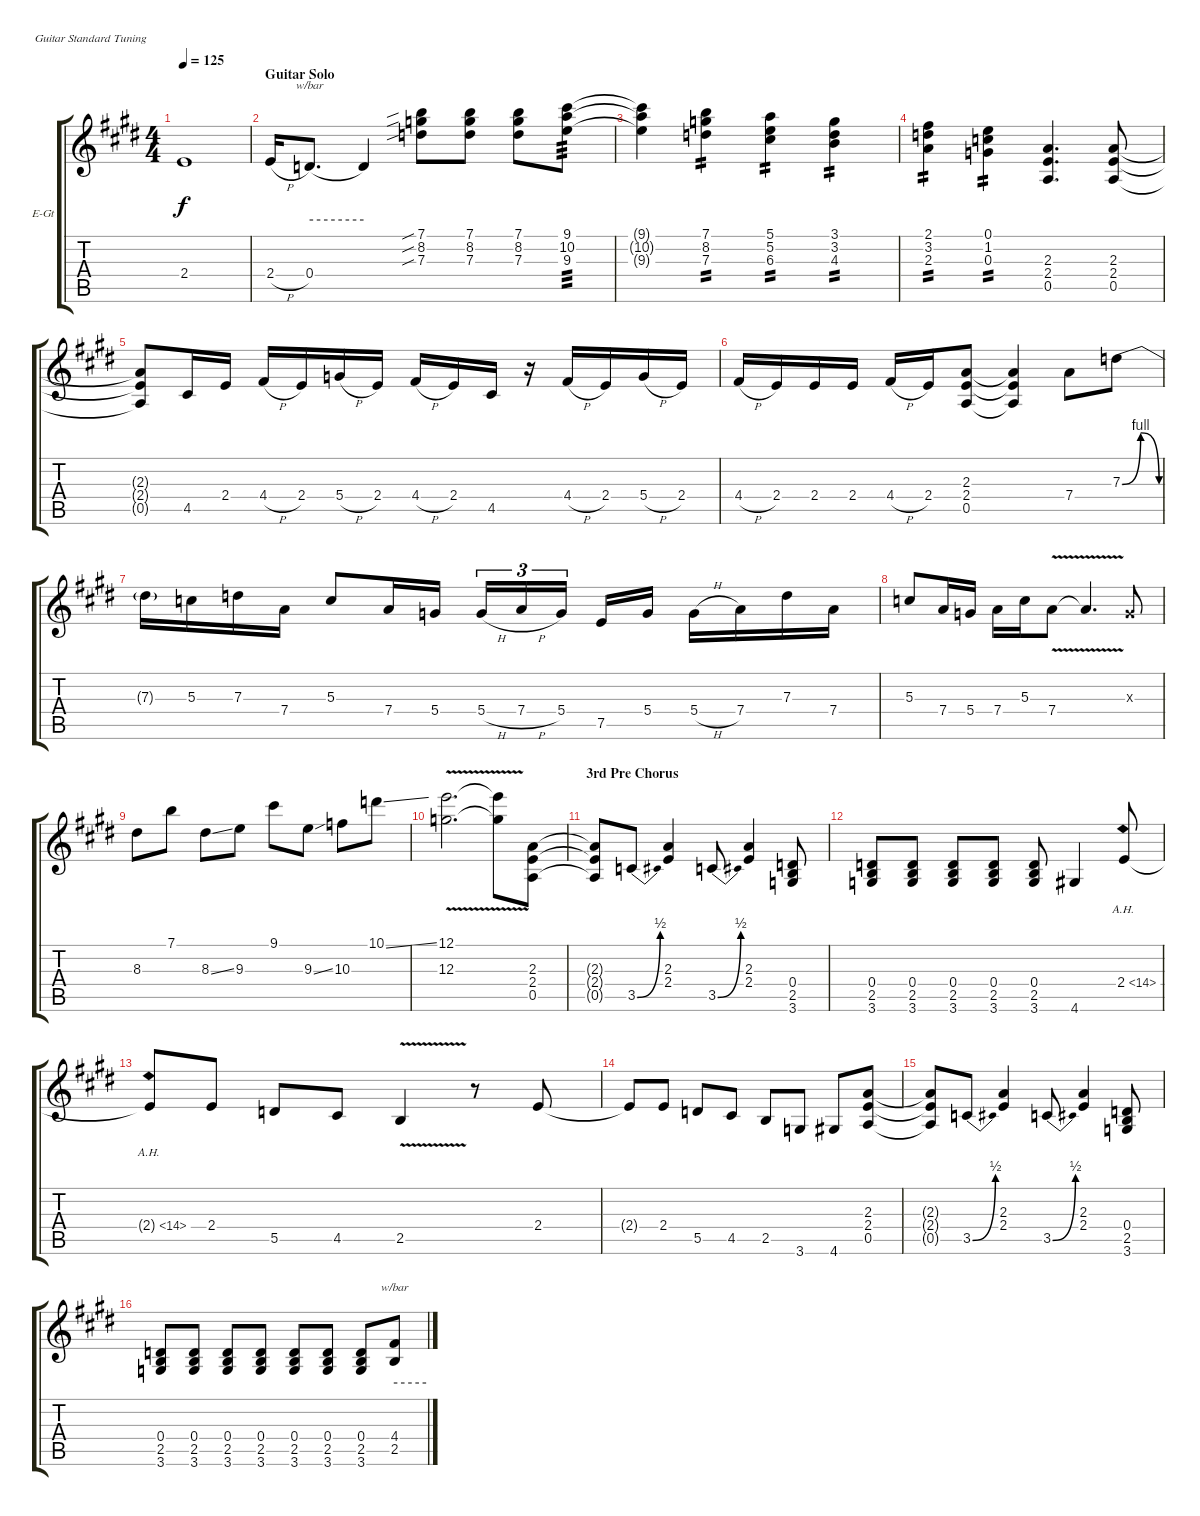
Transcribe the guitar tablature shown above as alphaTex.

\bracketExtendMode groupsimilarinstruments
\firstSystemTrackNameOrientation horizontal
\otherSystemsTrackNameOrientation horizontal
\track ("Lead Guitar" "E-Gt") {instrument overdrivenguitar}
\staff {score tabs}
\tuning (E4 B3 G3 D3 A2 E2)
\ts (4 4)
\tempo 125
\clef g2
\ks e
2.4{t}.1{dy f} |
\section ("" "Guitar Solo")
2.4{h}.16 0.4.8{d tbe (hold default 0 0 60 0)} 0.4{t}.4 (7.1{sib} 8.2{sib} 7.3{sib}).8 (7.1 8.2 7.3).8 (7.1 8.2 7.3).8 (9.1 10.2 9.3).8{tp 3} |
(9.1{t} 10.2{t} 9.3{t}).4 (7.1 8.2 7.3).4{tp 2} (5.1 5.2 6.3).4{tp 2} (3.1 3.2 4.3).4{tp 2} |
(2.1 3.2 2.3).4{tp 2} (0.1 1.2 0.3).4{tp 2} (2.3 2.4 0.5).4{d} (2.3 2.4 0.5).8 |
(2.3{t} 2.4{t} 0.5{t}).8 4.5.16 2.4.16 4.4{h}.16 2.4.16 5.4{h}.16 2.4.16 4.4{h}.16 2.4.16 4.5.16 r.16 4.4{h}.16 2.4.16 5.4{h}.16 2.4.16 |
4.4{h}.16 2.4.16 2.4.16 2.4.16 4.4{h}.16 2.4.16 (2.3 2.4 0.5).8 (2.3{t} 2.4{t} 0.5{t}).4 7.4.8 7.3{be (bendrelease 0 0 30 4 30 4 60 0)}.8 |
7.3{be (hold 0 0 60 0) t}.16 5.3.16 7.3.16 7.4.16 5.3.8 7.4.16 5.4.16 5.4{h}.16{tu (3 2)} 7.4{h}.16{tu (3 2)} 5.4.16{tu (3 2)} 7.5.16 5.4.16 5.4{h}.16 7.4.16 7.3.16 7.4.16 |
5.3.8 7.4.16 5.4.16 7.4.16 5.3.16 7.4{v}.8 7.4{v t}.4{d} 0.3{x}.8 |
8.3.8 7.1.8 8.3{ss}.8 9.3.8 9.1.8 9.3{ss}.8 10.3.8 10.1{ss}.8 |
(12.1{v} 12.3{v}).2{d} (12.1{v t} 12.3{v t}).8 (2.3 2.4 0.5).8 |
\section ("" "3rd Pre Chorus")
(2.3{t} 2.4{t} 0.5{t}).8 3.5{be (bend 0 0 60 2)}.8 (2.3 2.4).4 3.5{be (bend 0 0 60 2)}.8 (2.3 2.4).4 (0.4 2.5 3.6).8 |
(0.4 2.5 3.6).8 (0.4 2.5 3.6).8 (0.4 2.5 3.6).8 (0.4 2.5 3.6).8 (0.4 2.5 3.6).8 4.6.4 2.4{ah 12}.8 |
2.4{ah 12 t}.8 2.4.8 5.5.8 4.5.8 2.5{v}.4 r.8 2.4.8 |
2.4{t}.8 2.4.8 5.5.8 4.5.8 2.5.8 3.6.8 4.6.8 (2.3 2.4 0.5).8 |
(2.3{t} 2.4{t} 0.5{t}).8 3.5{be (bend 0 0 60 2)}.8 (2.3 2.4).4 3.5{be (bend 0 0 60 2)}.8 (2.3 2.4).4 (0.4 2.5 3.6).8 |
(0.4 2.5 3.6).8 (0.4 2.5 3.6).8 (0.4 2.5 3.6).8 (0.4 2.5 3.6).8 (0.4 2.5 3.6).8 (0.4 2.5 3.6).8 (0.4 2.5 3.6).8 (4.4 2.5).8{tbe (hold default 0 0 60 0)}
